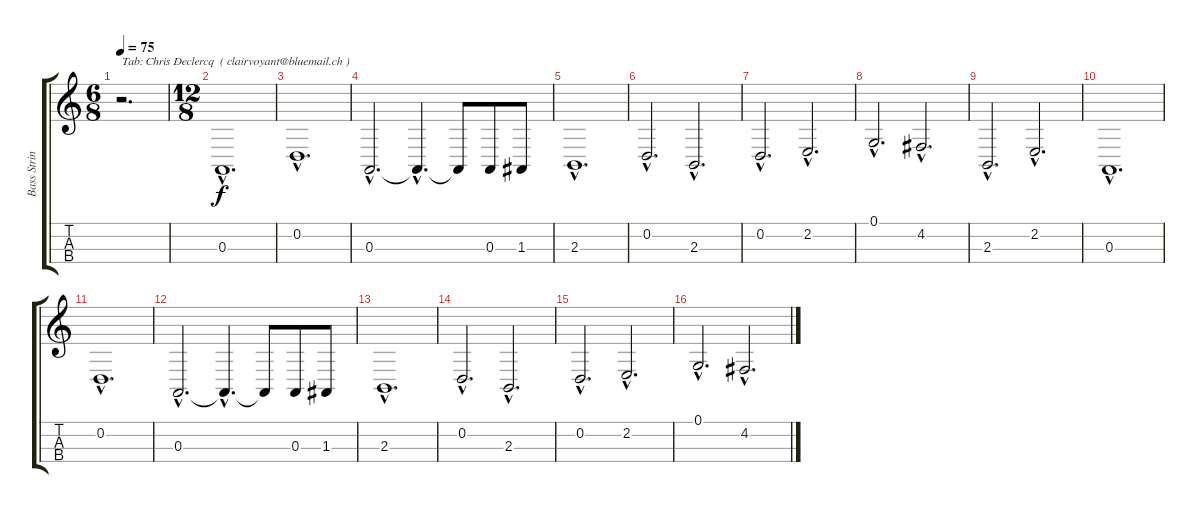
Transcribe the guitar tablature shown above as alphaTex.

\track ("Bass Strings" "Bass Strin") {instrument stringensemble1}
\staff {score tabs}
\tuning (G3 D3 A2 E2) {hide}
\ts (6 8)
\tempo 75
\clef g2
\ks c
r.2{d txt "Tab: Chris Declercq  ( clairvoyant@bluemail.ch )" dy f instrument stringensemble1} |
\ts (12 8)
0.3{hac}.1{d} |
0.2{hac}.1{d} |
0.3{hac}.2{d} 0.3{hac t}.4{d} 0.3{t}.8 0.3.8 1.3.8 |
2.3{hac}.1{d} |
0.2{hac}.2{d} 2.3{hac}.2{d} |
0.2{hac}.2{d} 2.2{hac}.2{d} |
0.1{hac}.2{d} 4.2{hac}.2{d} |
2.3{hac}.2{d} 2.2{hac}.2{d} |
0.3{hac}.1{d} |
0.2{hac}.1{d} |
0.3{hac}.2{d} 0.3{hac t}.4{d} 0.3{t}.8 0.3.8 1.3.8 |
2.3{hac}.1{d} |
0.2{hac}.2{d} 2.3{hac}.2{d} |
0.2{hac}.2{d} 2.2{hac}.2{d} |
0.1{hac}.2{d} 4.2{hac}.2{d}
